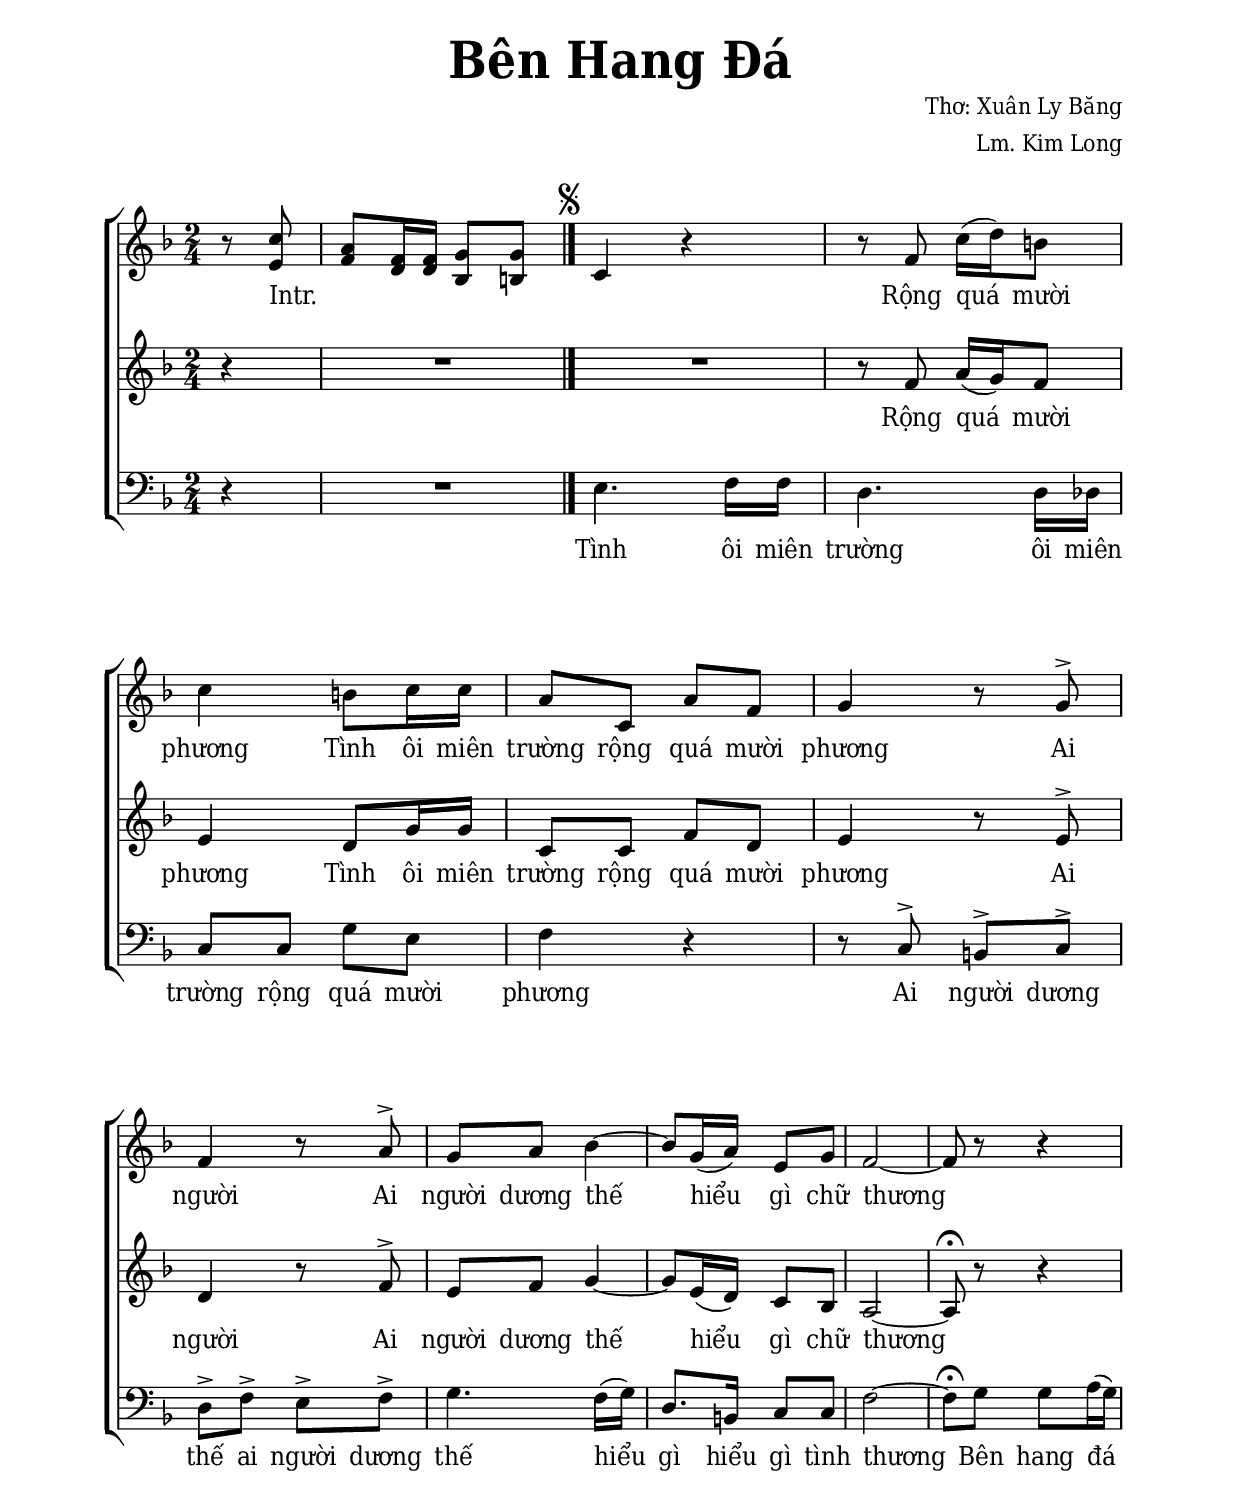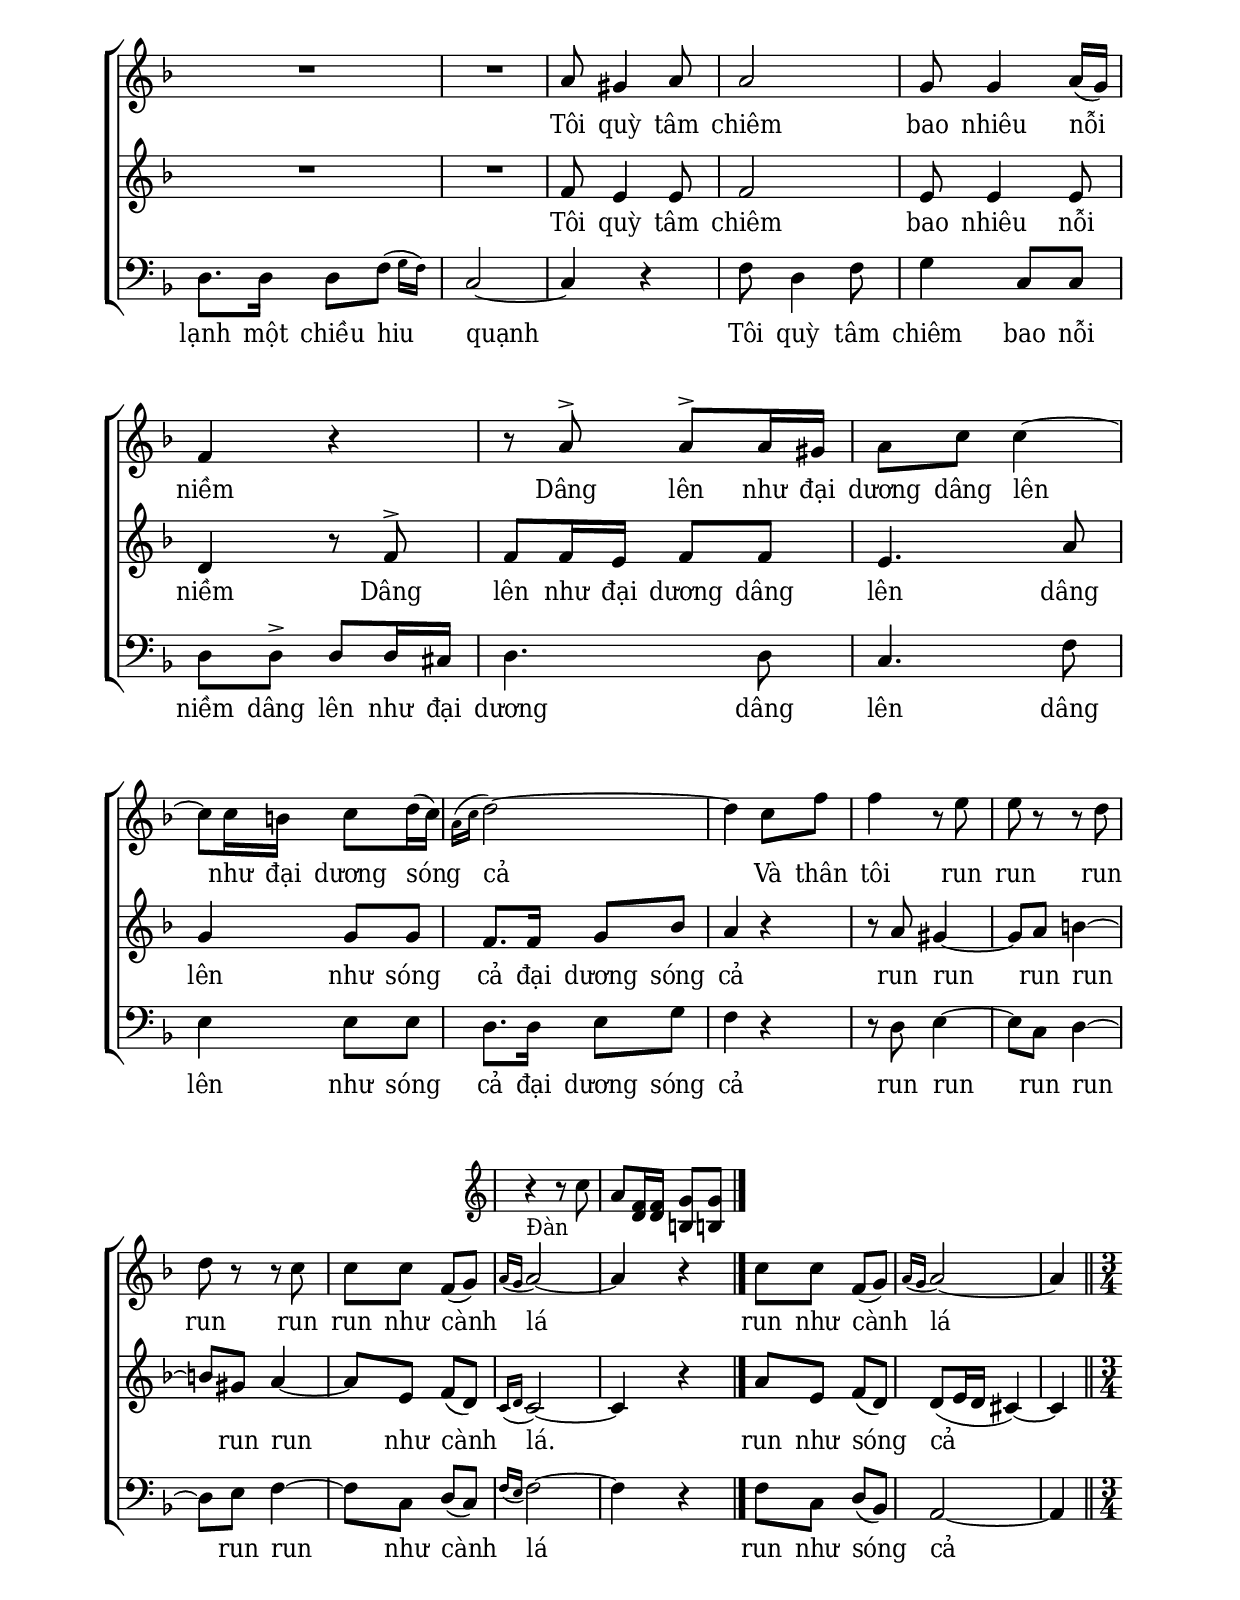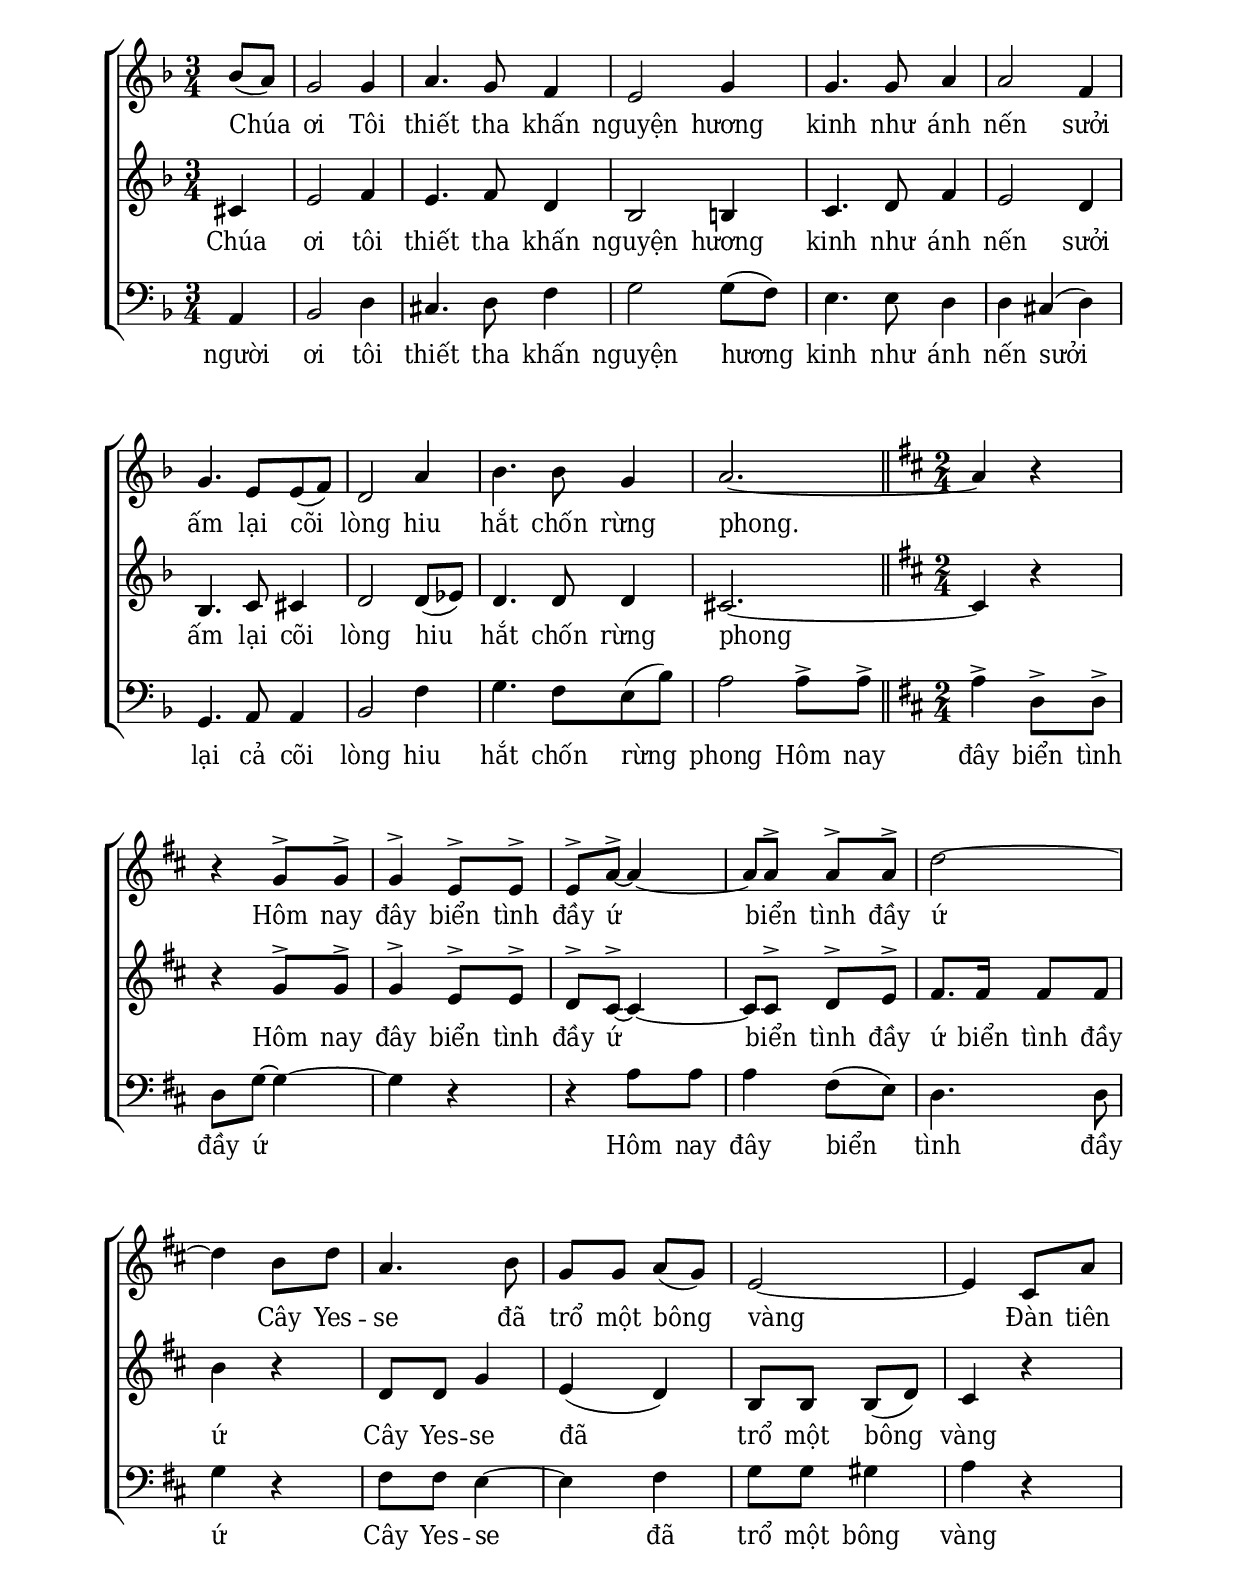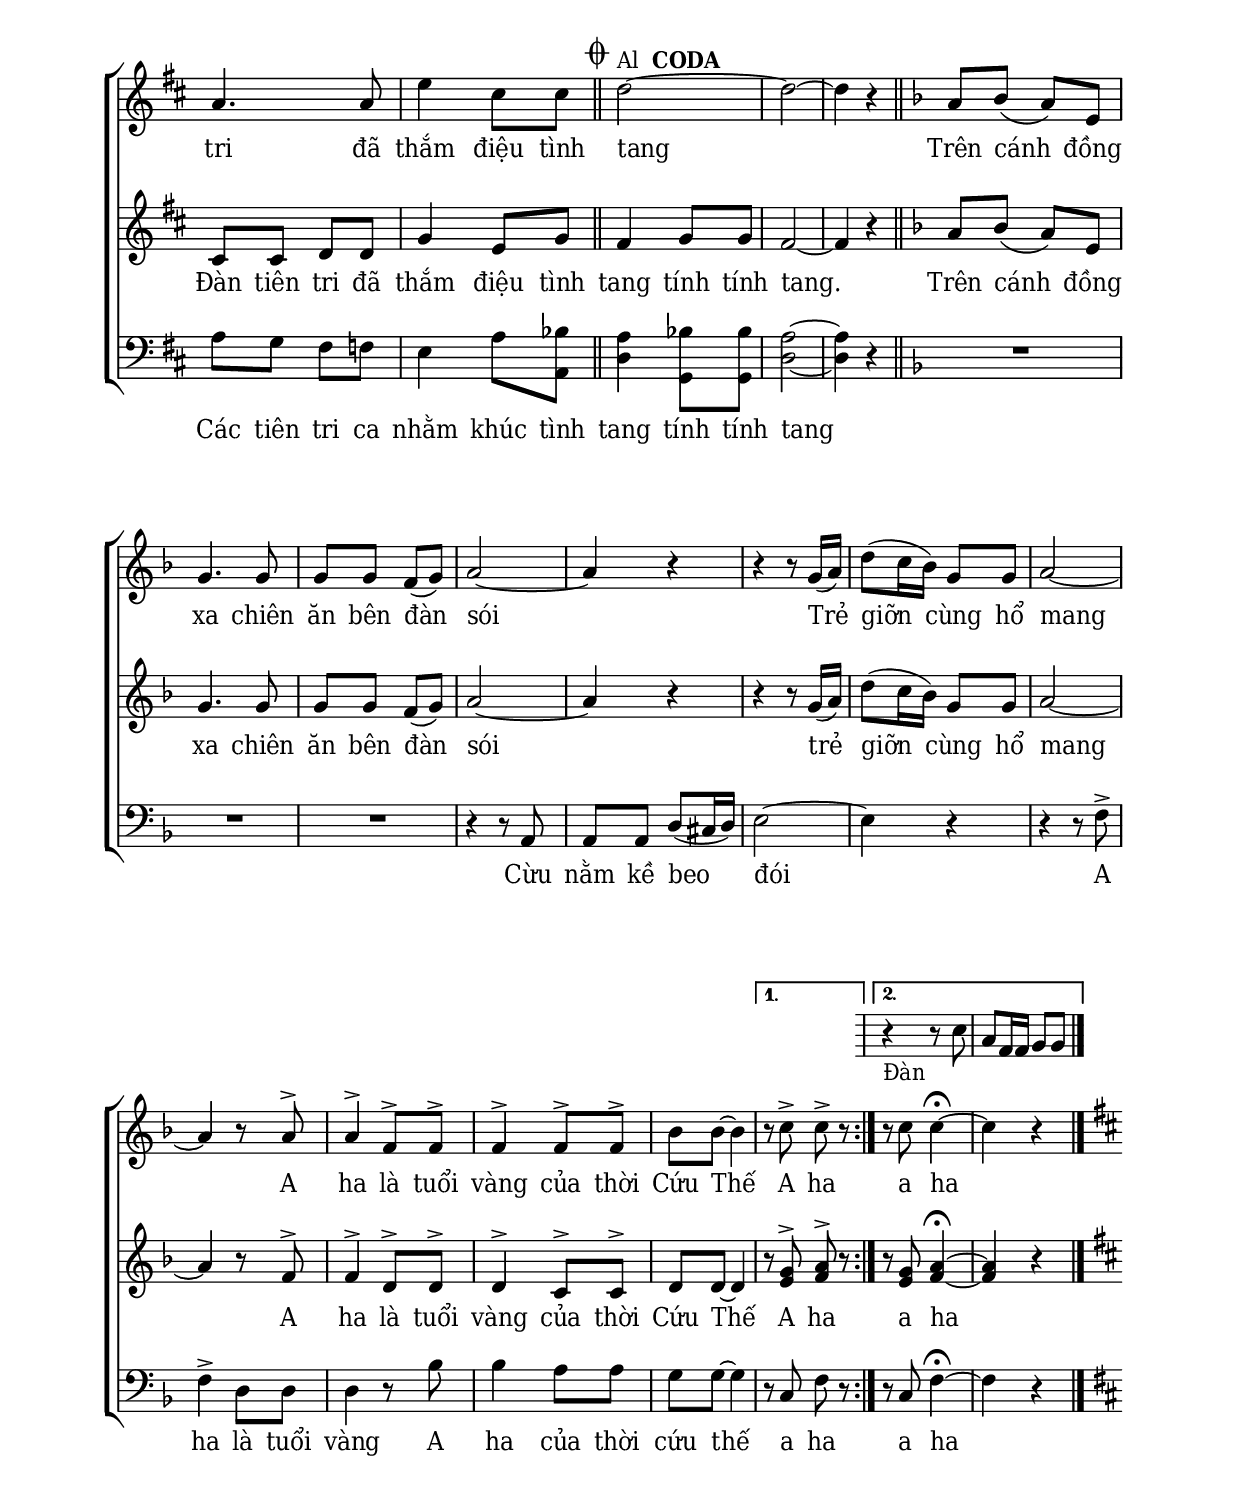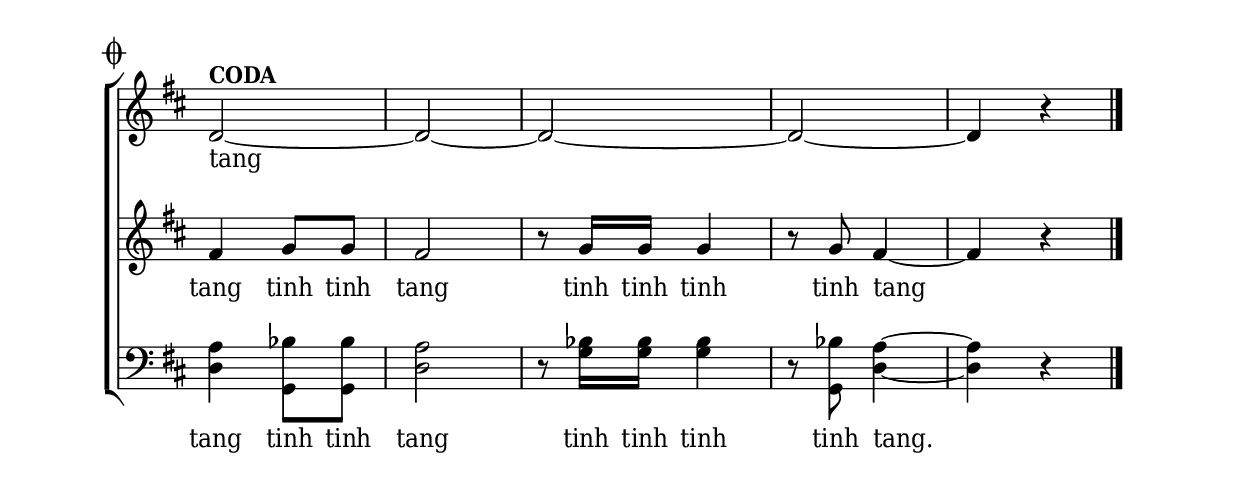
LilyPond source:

% Cài đặt chung\
\version "2.22.1"
\include "english.ly"

\header {
  title = \markup { \fontsize #3 "Bên Hang Đá" }
  composer = "Thơ: Xuân Ly Băng"
  arranger = "Lm. Kim Long"
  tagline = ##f
}

% Nhạc
nhacPhienKhucSop = \relative c'' {
  \set Staff.printKeyCancellation = ##f
  \key f \major \time 2/4
  \partial 4 r8 <c e,>8 |
  <a f> <f d>16 <f d> <g bf,>8 <g b,!> \bar "|."
  
  \once \override Score.RehearsalMark.font-size = #0.1
  \mark \markup { \musicglyph #"scripts.segno" }

  c,4 r |
  r8 f c'16 (d) b!8 |
  c4 b!8 c16 c |
  a8 c, a' f |
  g4 r8 g8 ^> |
  f4 r8 a ^> |
  g8 a bf4 ~ |
  bf8 g16 (a) e8 g |
  f2 ~ |
  f8 r r4 |
  R2*2
  a8 gs4 a8 |
  a2 |
  g8 g4 a16 (g) |
  f4 r |
  r8 a ^> a ^> a16 gs |
  a8 c c4 ~ |
  c8 c16 b! c8 d16 (c) |
  \slashedGrace { \stemDown a16 ^(c \stemNeutral } d2) ~ |
  d4 c8 f |
  f4 r8 e |
  e r r d |
  d r r c |
  c c f, (g) |
  
  %{ % cách 3: khuông nhạc phụ không khớp nhịp với khuông nhạc chính
  \slashedGrace { a16 _(g } a2) ~
  <>^\markup { \hspace #-12 \score {
    \new Staff \with {
      \remove "Time_signature_engraver"
      \magnifyStaff #2/3
  } {
    \clef treble \relative c'' {
      \key f \major \time 2/4
      r4 r8 c |
      a f16 f g8 g
    }
  }
  }}
  a4 r
  %}
  
  % cách 2
  <<
    {
      \slashedGrace { a16 _(g } a2) ~ |
      a4 r
    }
    {
      \context Staff = "ossia" \with {
        alignAboveContext = #"1"
        \override VerticalAxisGroup.staff-staff-spacing = #'((basic-distance . 6))
        %fontSize = #-2
        %\override StaffSymbol.staff-space = #(magstep -2)
        \remove "Time_signature_engraver"
      } {
          \startStaff
          r4
          _"Đàn"
          r8 c |
          a <f d>16 <f d> <g b,!>8 <g b,!>
          \stopStaff
      }
    }
  >>
  \bar "|."
  
  c8 c f, (g) \slashedGrace { a16 (g } a2) ~ |
  a4 \bar "||" \break
  
  \time 3/4
  \partial 4 bf8 (a) |
  g2 g4 |
  a4. g8 f4 |
  e2 g4 |
  g4. g8 a4 |
  a2 f4 |
  g4. e8 e (f) |
  d2 a'4 |
  bf4. bf8 g4 |
  a2. ~ \bar "||"
  
  \key d \major
  \time 2/4
  a4 r |
  r g8 ^> g ^> |
  g4 ^> e8 ^> e ^> |
  e ^> a ~ ^> a4 ~ |
  a8 a ^> a ^> a ^> |
  d2 ~ |
  d4 b8 d |
  a4. b8 |
  g g a (g) |
  e2 ~ |
  e4 cs8 a' |
  a4. a8 |
  e'4 cs8 cs \bar "||"
  
  \once \override Score.RehearsalMark.font-size = #1
  \mark \markup { \musicglyph #"scripts.coda" }
  <>^\markup { "Al" \bold " CODA" }

  d2 ~ |
  d ~ |
  d4 r \bar "||"
  
  \key f \major
  \repeat volta 2 {
    a8 bf (a) e |
    g4. g8 |
    g g f (g) |
    a2 ~ |
    a4 r |
    r r8 g16 (a) |
    d8 (c16 bf) g8 g |
    a2 ~ |
    a4 r8 a ^> |
    a4 ^> f8 ^> f ^> |
    f4 ^> f8 ^> f ^> |
    bf bf ~ bf4
  }
  \alternative {
    {
    r8 c ^> c ^> r |
    }
    {
      <<
        {
          r8 c c4 \fermata ~ |
          c4 r
          %\once \override Score.RehearsalMark.font-size = #0.1
          %\mark \markup { \musicglyph #"scripts.segno" }
        }
        {
          \new Staff = "ossia" \with {
            alignAboveContext = #"1"
            \override VerticalAxisGroup.staff-staff-spacing = #'((basic-distance . 6))
            \remove "Time_signature_engraver"
            firstClef = ##f
          } {
              \startStaff
              r4
              _"Đàn"
              r8 c |
              a f16 f g8 g
              \stopStaff
          }
        }
      >>
    }
  }
  \bar "|." \break
  
  \key d \major
  \once \override Score.RehearsalMark.extra-offset = #'( -8 . 1 )
  \once \override Score.RehearsalMark.font-size = #1
  \mark \markup { \musicglyph #"scripts.coda" }
  <>^\markup { \bold "CODA" }
  d2 ~ |
  d ~ |
  d ~ |
  d ~ |
  d4 r \bar "|."
}

nhacPhienKhucAlto = \relative c' {
  \set Staff.printKeyCancellation = ##f
  \key f \major \time 2/4
  r4
  R2*2
  r8 f a16 (g) f8 |
  e4 d8 g16 g |
  c,8 c f d |
  e4 r8 e ^> |
  d4 r8 f ^> |
  e f g4 ~ |
  g8 e16 (d) c8 bf |
  a2 ~ |
  a8 \fermata r r4
  R2*2
  f'8 e4 e8 |
  f2 |
  e8 e4 e8 |
  d4 r8 f ^> |
  f f16 e f8 f |
  e4. a8 |
  g4 g8 g |
  f8. f16 g8 bf |
  a4 r |
  r8 a gs4 ~ |
  gs8 a b!4 ~ |
  b!8 gs a4 ~ |
  a8 e f (d) |
  \slashedGrace { c16 (d } c2 ~) |
  c4 r |
  a'8 e f (d) |
  d (e16 d cs4) ~ |
  cs
  
  \time 3/4
  \partial 4 cs
  e2 f4 |
  e4. f8 d4 |
  bf2 b!4 |
  c4. d8 f4 |
  e2 d4 |
  bf4. c8 cs4 |
  d2 d8 (ef) |
  d4. d8 d4 |
  cs2. ~ |

  \key d \major
  \time 2/4
  cs4 r |
  r g'8 ^> g ^> |
  g4 ^> e8 ^> e ^> |
  d ^> cs ^> ~ cs4 ~ |
  cs8 cs ^> d ^> e ^> |
  fs8. fs16 fs8 fs |
  b4 r |
  d,8 d g4 |
  e (d) |
  b8 b b (d) |
  cs4 r |
  cs8 cs d d |
  g4 e8 g |
  fs4 g8 g |
  fs2 ~ |
  fs4 r
  
  \key f \major
  a8 bf (a) e |
  g4. g8 |
  g g f (g) |
  a2 ~ |
  a4 r |
  r r8 g16 (a) |
  d8 (c16 bf) g8 g |
  a2 ~ |
  a4 r8 f ^> |
  f4 ^> d8 ^> d ^> |
  d4 ^> c8 ^> c ^> |
  d8 d ~ d4 |
  r8 <g e> ^> <a f> ^> r |
  r <g e> <a f>4 \fermata ~ |
  <a f> r |
  
  \key d \major
  fs4 g8 g |
  fs2 |
  r8 g16 g g4 |
  r8 g fs4 ~ |
  fs r
}

nhacPhienKhucBas = \relative c {
  \set Staff.printKeyCancellation = ##f
  \key f \major \time 2/4
  r4 |
  R2
  e4. f16 f |
  d4. d16 df |
  c8 c g' e |
  f4 r |
  r8 c ^> b! ^> c ^> |
  d ^> f ^> e ^> f ^> |
  g4. f16 (g) |
  d8. b!16 c8 c |
  f2 ~ |
  f8 \fermata g g a16 (g) |
  d8. d16 d8 \afterGrace f ( { \stemDown g16 f ) } \stemNeutral |
  c2 ~ |
  c4 r |
  f8 d4 f8 |
  g4 c,8 c |
  d d ^> d d16 cs |
  d4. d8 |
  c4. f8 |
  e4 e8 e |
  d8. d16 e8 g |
  f4 r |
  r8 d e4 ~ |
  e8 c d4 ~ |
  d8 e f4 ~ |
  f8 c d (c) |
  \slashedGrace { f16 (e } f2) ~ |
  f4 r |
  f8 c d (bf) |
  a2 ~ |
  a4
  
  \time 3/4
  \partial 4 a |
  bf2 d4 |
  cs4. d8 f4 |
  g2 g8 (f) |
  e4. e8 d4 |
  d cs (d) |
  g,4. a8 a4 |
  bf2 f'4 |
  g4. f8 e (bf') |
  a2 a8 ^> a ^>
  
  \key d \major
  \time 2/4
  a4 ^> d,8 ^> d ^> |
  d g ~ g4 ~ |
  g r |
  r a8 a |
  a4 fs8 (e) |
  d4. d8 |
  g4 r |
  fs8 fs e4 ~ |
  e fs |
  g8 g gs4 |
  a r |
  a8 g fs f! |
  e4 a8 <bf a,> |
  <a d,>4 <bf g,>8 <bf g,> |
  <a d,>2 ~ |
  <a d,>4 r |
  
  \key f \major
  R2*3
  r4 r8 a, |
  a a d (cs16 d) |
  e2 ~ |
  e4 r |
  r r8 f ^> |
  f4 ^> d8 d |
  d4 r8 bf' |
  bf4 a8 a |
  g g ~ g4 |
  r8 c, f r |
  r c f4 \fermata ~ |
  f4 r |
  
  \key d \major
  <a d,>4 <bf g,>8 <bf g,> |
  <a d,>2 |
  r8 <bf g>16 <bf g> <bf g>4 |
  r8 <bf g,>8 <a d,>4 ~ |
  <a d,> r
}

% Lời
loiPhienKhucSop = \lyrics {
  Intr. \repeat unfold 6 { _ }
  Rộng quá mười phương
  Tình ôi miên trường rộng quá mười phương
  Ai người Ai người dương thế hiểu gì chữ thương
  Tôi quỳ tâm chiêm bao nhiêu nỗi niềm
  Dâng lên như đại dương dâng lên như đại dương sóng cả
  Và thân tôi run run run run run run
  như cành lá
  
  run như cành lá Chúa ơi
  Tôi thiết tha khấn nguyện hương kinh như ánh nến
  sưởi ấm lại cõi lòng hiu hắt chốn rừng phong.
  Hôm nay đây biển tình đầy ứ
  biển tình đầy ứ
  Cây Yes -- se đã trổ một bông vàng
  Đàn tiên tri đã thắm điệu tình tang
  Trên cánh đồng xa chiên ăn bên đàn sói
  Trẻ giỡn cùng hổ mang
  A ha là tuổi vàng của thời Cứu Thế
  A ha a ha tang tinh tinh tang tinh tinh tinh tinh tang.
}

loiPhienKhucAlto = \lyrics {
  Rộng quá mười phương
  Tình ôi miên trường rộng quá mười phương
  Ai người Ai người dương thế hiểu gì chữ thương
  Tôi quỳ tâm chiêm bao nhiêu nỗi niềm
  Dâng lên như đại dương dâng lên dâng lên như sóng cả
  đại dương sóng cả run run run run run run như cành lá.
  run như sóng cả
  Chúa ơi tôi thiết tha khấn nguyện hương kinh như ánh nến
  sưởi ấm lại cõi lòng hiu hắt chốn rừng phong
  Hôm nay đây biển tình đầy ứ
  biển tình đầy ứ biển tình đầy ứ
  Cây Yes -- se đã trổ một bông vàng
  Đàn tiên tri đã thắm điệu tình tang tính tính tang.
  Trên cánh đồng xa chiên ăn bên đàn sói
  trẻ giỡn cùng hổ mang
  A ha là tuổi vàng của thời Cứu Thế
  A ha a ha tang tinh tinh tang tinh tinh tinh tinh tang
}

loiPhienKhucBas = \lyrics {
  Tình ôi miên trường ôi miên trường rộng quá mười phương
  Ai người dương thế ai người dương thế hiểu gì
  hiểu gì tình thương
  Bên hang đá lạnh một chiều hiu quạnh
  Tôi quỳ tâm chiêm bao
  nỗi niềm dâng lên như đại dương dâng lên
  dâng lên như sóng cả đại dương sóng cả
  run run run run run run như cành lá
  
  run như sóng cả
  người ơi tôi thiết tha khấn nguyện
  hương kinh như ánh nến sưởi lại cả cõi lòng hiu hắt chốn rừng phong
  Hôm nay đây biển tình đầy ứ
  Hôm nay đây biển tình đầy ứ
  Cây Yes -- se đã trổ một bông vàng
  Các tiên tri ca nhằm khúc tình tang tính tính tang
  Cừu nằm kề beo đói
  A ha là tuổi vàng
  A ha của thời cứu thế
  a ha a ha tang tinh tinh tang tinh tinh tinh tinh tang.
}

% Dàn trang
\paper {
  #(set-paper-size "a4")
  top-margin = 15\mm
  bottom-margin = 20\mm
  left-margin = 20\mm
  right-margin = 20\mm
  indent = #0
  #(define fonts
	 (make-pango-font-tree "Deja Vu Serif Condensed"
	 		       "Deja Vu Serif Condensed"
			       "Deja Vu Serif Condensed"
			       (/ 20 20)))
  print-page-number = ##f
  system-system-spacing = #'((basic-distance . 13)
                             (minimum-distance . 13)
                             (padding . 2))
  score-system-spacing = #'((basic-distance . 13)
                             (minimum-distance . 13)
                             (padding . 2))
  %page-count = 4
}

TongNhip = {
  \key g \major \time 2/4
  \set Timing.beamExceptions = #'()
  \set Timing.baseMoment = #(ly:make-moment 1/4)
}

% Đổi kích thước nốt cho bè phụ
notBePhu =
#(define-music-function (font-size music) (number? ly:music?)
   (for-some-music
     (lambda (m)
       (if (music-is-of-type? m 'rhythmic-event)
           (begin
             (set! (ly:music-property m 'tweaks)
                   (cons `(font-size . ,font-size)
                         (ly:music-property m 'tweaks)))
             #t)
           #f))
     music)
   music)

\score {
  \new ChoirStaff <<
    \new Staff = "1" <<
      \new Voice = "beSop" {
        \clef treble \nhacPhienKhucSop
      }
      \new Lyrics \lyricsto beSop \loiPhienKhucSop
    >>
    \new Staff = "2" <<
      \new Voice = "beAlto" {
        \clef treble \nhacPhienKhucAlto
      }
      \new Lyrics \lyricsto beAlto \loiPhienKhucAlto
    >>
    \new Staff = "3" <<
      \new Voice = "beBas" {
        \clef bass \nhacPhienKhucBas
      }
      \new Lyrics \lyricsto beBas \loiPhienKhucBas
    >>
    %{ % cách 1
    {
      \skip 4
      \repeat unfold 26 { \skip 2 }
      <<
        \new Staff \with {
          alignAboveContext = #"3"
          fontSize = #-2
          \override StaffSymbol.staff-space = #(magstep -2)
          \remove "Time_signature_engraver"
        }
        \relative {
          r4 r8 c''
          ^\markup { \fontsize #1 \bold "(Đàn)" }
          |
          a f16 f g8 g
        }
      >>
    }
    %}
  >>
  \layout {
    %\override Lyrics.LyricText.font-size = #+2
    \override Lyrics.LyricSpace.minimum-distance = #1.2
    \override Score.BarNumber.break-visibility = ##(#f #f #f)
    \override LyricHyphen.minimum-distance = #1
    \override Staff.VerticalAxisGroup.staff-staff-spacing =
        #'((basic-distance . 8)
	   (minimum-distance . 8)
	   (padding . 1))
    \context {
      \Staff \RemoveEmptyStaves
      \override VerticalAxisGroup.remove-first = ##t
    }
  }
}
